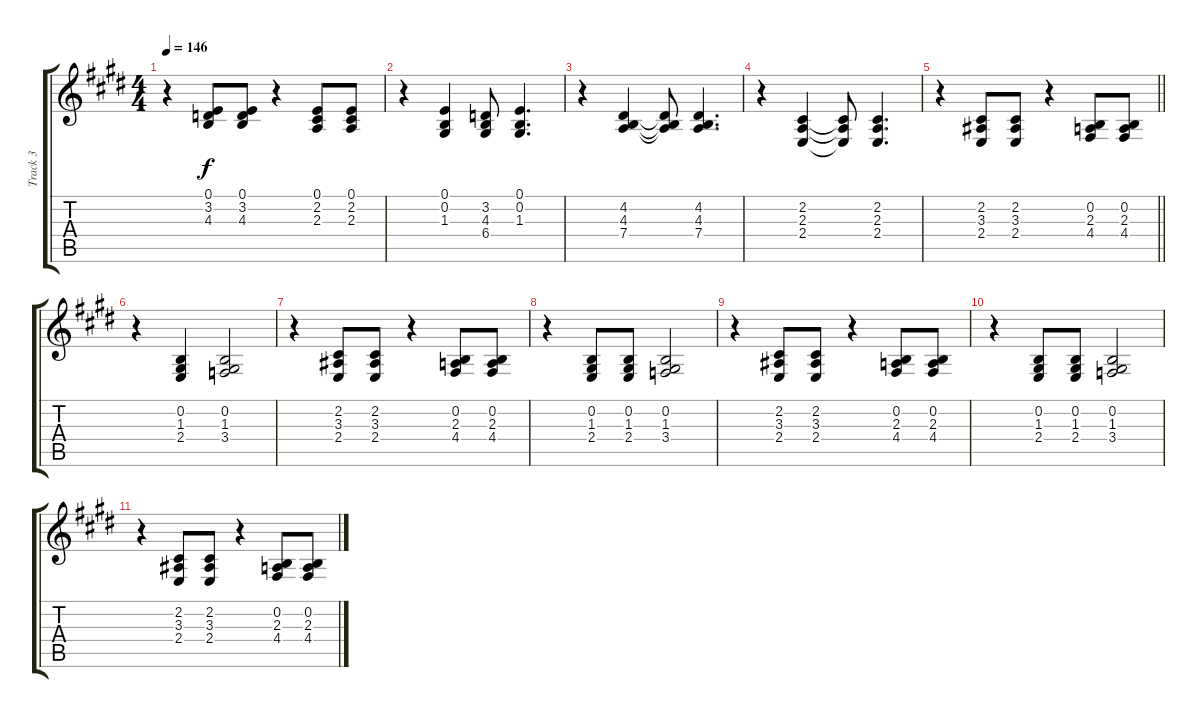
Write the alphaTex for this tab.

\track ("Track 3" "Track 3") {instrument acousticgrandpiano}
\staff {score tabs}
\tuning (E4 B3 G3 D3 A2 E2) {hide}
\ts (4 4)
\tempo 146
\clef g2
\ks e
r.4{dy f} (0.1 3.2 4.3).8 (0.1 3.2 4.3).8 r.4 (0.1 2.2 2.3).8 (0.1 2.2 2.3).8 |
r.4 (0.1 0.2 1.3).4 (3.2 4.3 6.4).8 (0.1 0.2 1.3).4{d} |
r.4 (4.2 4.3 7.4).4 (4.2{t} 4.3{t} 7.4{t}).8 (4.2 4.3 7.4).4{d} |
r.4 (2.2 2.3 2.4).4 (2.2{t} 2.3{t} 2.4{t}).8 (2.2 2.3 2.4).4{d} |
\barLineRight lightlight
r.4 (2.2 3.3 2.4).8 (2.2 3.3 2.4).8 r.4 (0.2 2.3 4.4).8 (0.2 2.3 4.4).8 |
r.4 (0.2 1.3 2.4).4 (0.2 1.3 3.4).2 |
r.4 (2.2 3.3 2.4).8 (2.2 3.3 2.4).8 r.4 (0.2 2.3 4.4).8 (0.2 2.3 4.4).8 |
r.4 (0.2 1.3 2.4).8 (0.2 1.3 2.4).8 (0.2 1.3 3.4).2 |
r.4 (2.2 3.3 2.4).8 (2.2 3.3 2.4).8 r.4 (0.2 2.3 4.4).8 (0.2 2.3 4.4).8 |
r.4 (0.2 1.3 2.4).8 (0.2 1.3 2.4).8 (0.2 1.3 3.4).2 |
r.4 (2.2 3.3 2.4).8 (2.2 3.3 2.4).8 r.4 (0.2 2.3 4.4).8 (0.2 2.3 4.4).8
